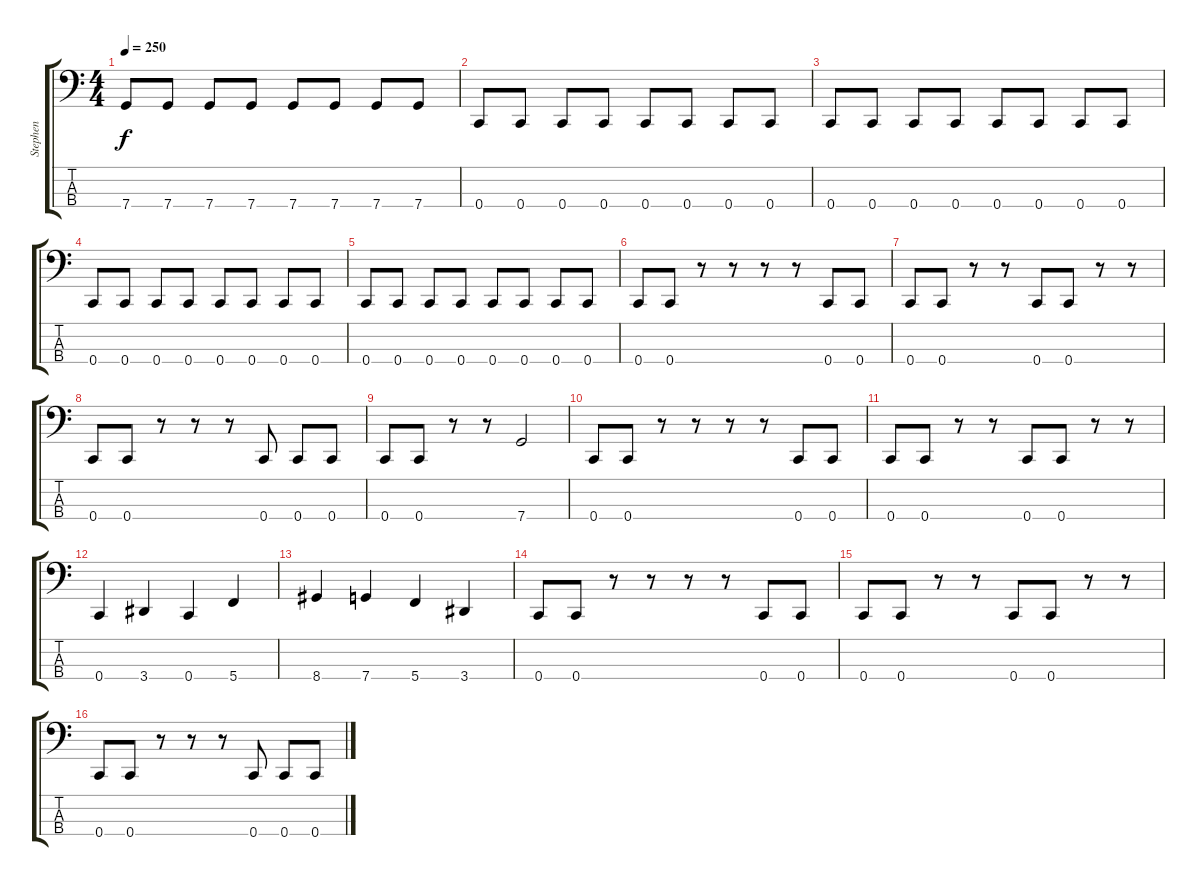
\track ("Stephen" "Stephen") {instrument electricbasspick}
\staff {score tabs}
\tuning (F2 C2 G1 C1) {hide}
\ts (4 4)
\tempo 250
\clef f4
\ks c
7.4.8{dy f} 7.4.8 7.4.8 7.4.8 7.4.8 7.4.8 7.4.8 7.4.8 |
0.4.8 0.4.8 0.4.8 0.4.8 0.4.8 0.4.8 0.4.8 0.4.8 |
0.4.8 0.4.8 0.4.8 0.4.8 0.4.8 0.4.8 0.4.8 0.4.8 |
0.4.8 0.4.8 0.4.8 0.4.8 0.4.8 0.4.8 0.4.8 0.4.8 |
0.4.8 0.4.8 0.4.8 0.4.8 0.4.8 0.4.8 0.4.8 0.4.8 |
0.4.8 0.4.8 r.8 r.8 r.8 r.8 0.4.8 0.4.8 |
0.4.8 0.4.8 r.8 r.8 0.4.8 0.4.8 r.8 r.8 |
0.4.8 0.4.8 r.8 r.8 r.8 0.4.8 0.4.8 0.4.8 |
0.4.8 0.4.8 r.8 r.8 7.4.2 |
0.4.8 0.4.8 r.8 r.8 r.8 r.8 0.4.8 0.4.8 |
0.4.8 0.4.8 r.8 r.8 0.4.8 0.4.8 r.8 r.8 |
0.4.4 3.4.4 0.4.4 5.4.4 |
8.4.4 7.4.4 5.4.4 3.4.4 |
0.4.8 0.4.8 r.8 r.8 r.8 r.8 0.4.8 0.4.8 |
0.4.8 0.4.8 r.8 r.8 0.4.8 0.4.8 r.8 r.8 |
0.4.8 0.4.8 r.8 r.8 r.8 0.4.8 0.4.8 0.4.8
